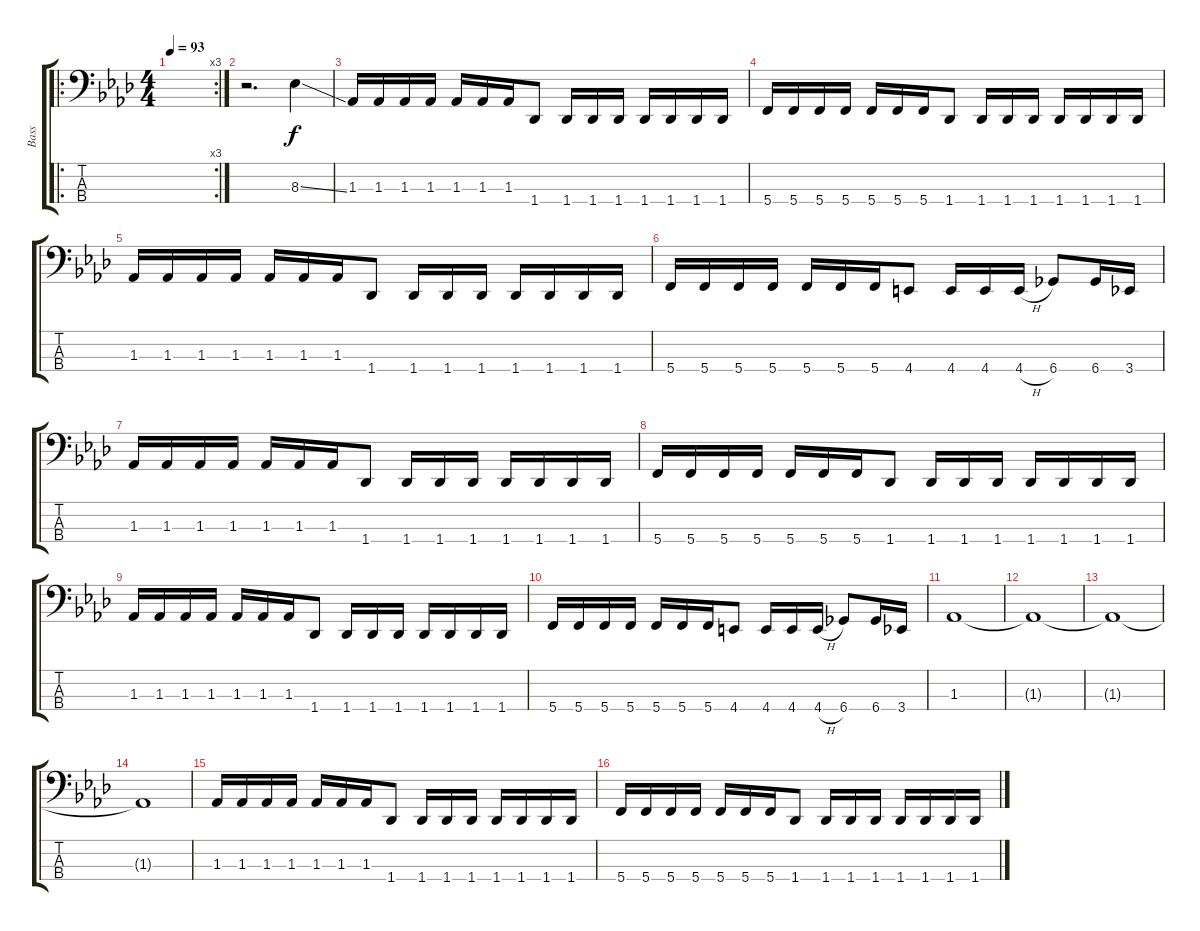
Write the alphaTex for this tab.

\track ("Bass" "Bass") {instrument fretlessbass}
\staff {score tabs}
\tuning (G2 C2 G1 C1) {hide}
\ro
\rc 3
\ts (4 4)
\tempo 93
\clef f4
\ks ab
|
r.2{d} 8.3{ss}.4 |
1.3.16 1.3.16 1.3.16 1.3.16 1.3.16 1.3.16 1.3.16 1.4.8 1.4.16 1.4.16 1.4.16 1.4.16 1.4.16 1.4.16 1.4.16 |
5.4.16 5.4.16 5.4.16 5.4.16 5.4.16 5.4.16 5.4.16 1.4.8 1.4.16 1.4.16 1.4.16 1.4.16 1.4.16 1.4.16 1.4.16 |
1.3.16 1.3.16 1.3.16 1.3.16 1.3.16 1.3.16 1.3.16 1.4.8 1.4.16 1.4.16 1.4.16 1.4.16 1.4.16 1.4.16 1.4.16 |
5.4.16 5.4.16 5.4.16 5.4.16 5.4.16 5.4.16 5.4.16 4.4.8 4.4.16 4.4.16 4.4{h}.16 6.4.8 6.4.16 3.4.16 |
1.3.16 1.3.16 1.3.16 1.3.16 1.3.16 1.3.16 1.3.16 1.4.8 1.4.16 1.4.16 1.4.16 1.4.16 1.4.16 1.4.16 1.4.16 |
5.4.16 5.4.16 5.4.16 5.4.16 5.4.16 5.4.16 5.4.16 1.4.8 1.4.16 1.4.16 1.4.16 1.4.16 1.4.16 1.4.16 1.4.16 |
1.3.16 1.3.16 1.3.16 1.3.16 1.3.16 1.3.16 1.3.16 1.4.8 1.4.16 1.4.16 1.4.16 1.4.16 1.4.16 1.4.16 1.4.16 |
5.4.16 5.4.16 5.4.16 5.4.16 5.4.16 5.4.16 5.4.16 4.4.8 4.4.16 4.4.16 4.4{h}.16 6.4.8 6.4.16 3.4.16 |
1.3.1 |
1.3{t}.1 |
1.3{t}.1 |
1.3{t}.1 |
1.3.16 1.3.16 1.3.16 1.3.16 1.3.16 1.3.16 1.3.16 1.4.8 1.4.16 1.4.16 1.4.16 1.4.16 1.4.16 1.4.16 1.4.16 |
5.4.16 5.4.16 5.4.16 5.4.16 5.4.16 5.4.16 5.4.16 1.4.8 1.4.16 1.4.16 1.4.16 1.4.16 1.4.16 1.4.16 1.4.16
